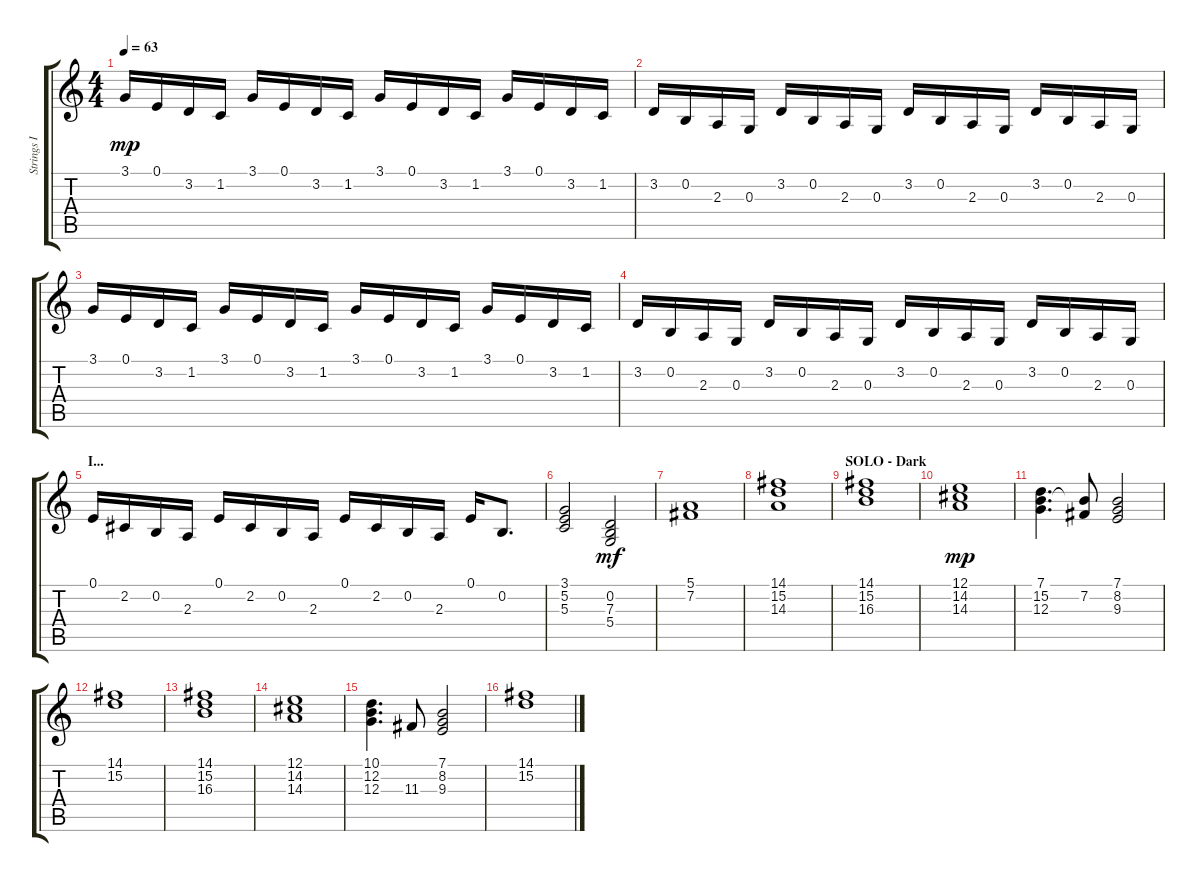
\track ("Strings I (NY Orchestra)" "Strings I ") {instrument stringensemble1}
\staff {score tabs}
\tuning (E4 B3 G3 D3 A2 E2) {hide}
\ts (4 4)
\tempo 63
\clef g2
\ks c
3.1.16{dy mp} 0.1.16 3.2.16 1.2.16 3.1.16 0.1.16 3.2.16 1.2.16 3.1.16 0.1.16 3.2.16 1.2.16 3.1.16 0.1.16 3.2.16 1.2.16 |
3.2.16 0.2.16 2.3.16 0.3.16 3.2.16 0.2.16 2.3.16 0.3.16 3.2.16 0.2.16 2.3.16 0.3.16 3.2.16 0.2.16 2.3.16 0.3.16 |
3.1.16 0.1.16 3.2.16 1.2.16 3.1.16 0.1.16 3.2.16 1.2.16 3.1.16 0.1.16 3.2.16 1.2.16 3.1.16 0.1.16 3.2.16 1.2.16 |
3.2.16 0.2.16 2.3.16 0.3.16 3.2.16 0.2.16 2.3.16 0.3.16 3.2.16 0.2.16 2.3.16 0.3.16 3.2.16 0.2.16 2.3.16 0.3.16 |
\section ("" "I...")
0.1.16 2.2.16 0.2.16 2.3.16 0.1.16 2.2.16 0.2.16 2.3.16 0.1.16 2.2.16 0.2.16 2.3.16 0.1.16 0.2.8{d} |
(3.1 5.2 5.3).2 (0.2 7.3 5.4).2{dy mf} |
(5.1 7.2).1 |
(14.1 15.2 14.3).1 |
\section ("" "SOLO - Dark")
(14.1 15.2 16.3).1 |
(12.1 14.2 14.3).1{dy mp} |
(7.1 15.2 12.3).4{d} (7.1{t} 7.2).8 (7.1 8.2 9.3).2 |
(14.1 15.2).1 |
(14.1 15.2 16.3).1 |
(12.1 14.2 14.3).1 |
(10.1 12.2 12.3).4{d} 11.3.8 (7.1 8.2 9.3).2 |
(14.1 15.2).1
